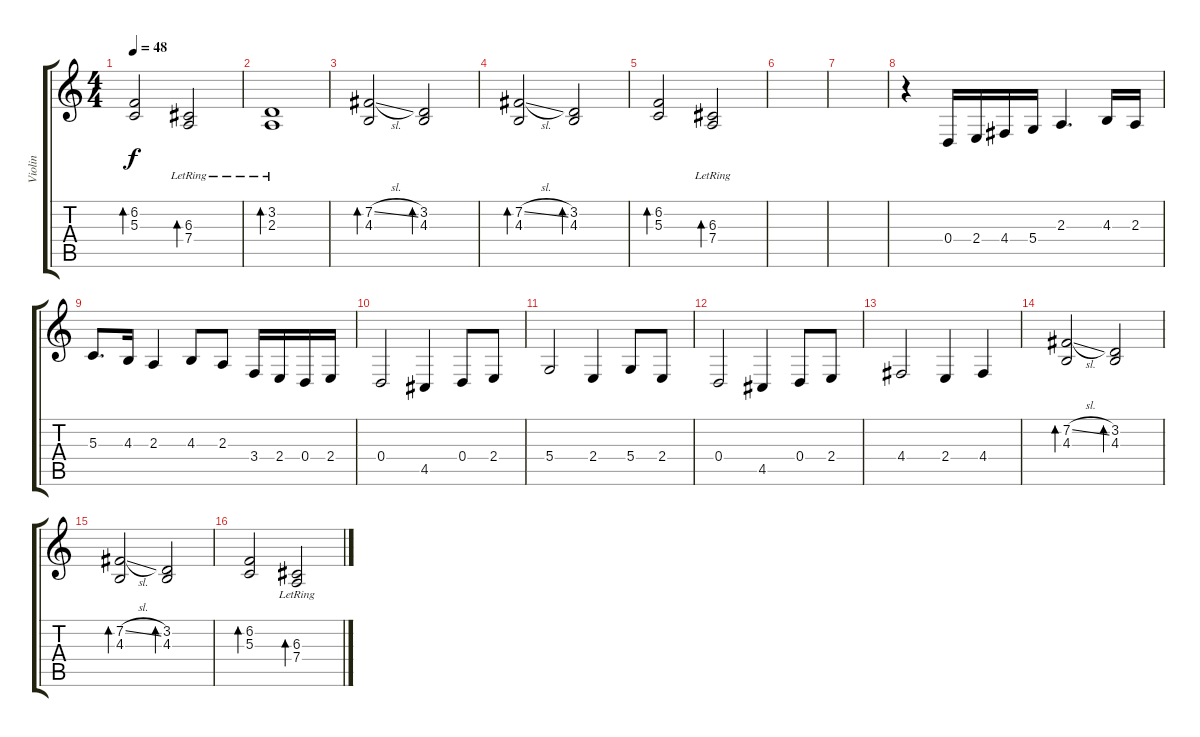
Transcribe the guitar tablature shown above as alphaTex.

\track ("Violin" "Violin") {instrument violin}
\staff {score tabs}
\tuning (E4 B3 G3 D3 A2 E2) {hide}
\ts (4 4)
\tempo 48
\clef g2
\ks c
(6.2 5.3).2{bd 120 dy f} (6.3{lr} 7.4).2{bd 120} |
(3.2{lr} 2.3).1{bd 120} |
(7.2{sl} 4.3).2{bd 120} (3.2 4.3).2{bd 120} |
(7.2{sl} 4.3).2{bd 120} (3.2 4.3).2{bd 120} |
(6.2 5.3).2{bd 120} (6.3{lr} 7.4{lr}).2{bd 120} |
|
|
r.4 0.4.16 2.4.16 4.4.16 5.4.16 2.3.4{d} 4.3.16 2.3.16 |
5.3.8{d} 4.3.16 2.3.4 4.3.8 2.3.8 3.4.16 2.4.16 0.4.16 2.4.16 |
0.4.2 4.5.4 0.4.8 2.4.8 |
5.4.2 2.4.4 5.4.8 2.4.8 |
0.4.2 4.5.4 0.4.8 2.4.8 |
4.4.2 2.4.4 4.4.4 |
(7.2{sl} 4.3).2{bd 120} (3.2 4.3).2{bd 120} |
(7.2{sl} 4.3).2{bd 120} (3.2 4.3).2{bd 120} |
(6.2 5.3).2{bd 120} (6.3{lr} 7.4).2{bd 120}
